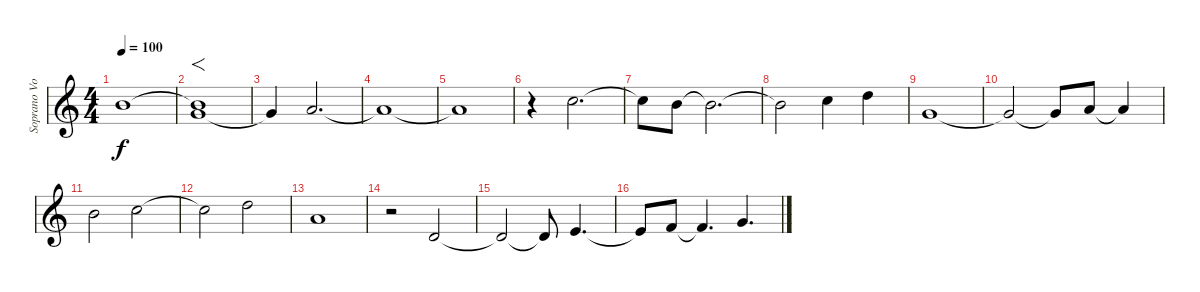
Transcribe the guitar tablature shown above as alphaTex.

\track ("Soprano Voice" "Soprano Vo") {instrument pad4choir}
\staff {score}
\tuning (E4 B3 G3 D3 A2 E2) {hide}
\ts (4 4)
\tempo 100
\clef g2
\ks c
7.1.1{dy f} |
(7.1{t} 8.2).1{f} |
8.2{t}.4 10.2.2{d} |
10.2{t}.1 |
10.2{t}.1 |
r.4 8.1.2{d} |
8.1{t}.8 7.1.8 7.1{t}.2{d} |
7.1{t}.2 8.1.4 10.1.4 |
3.1.1 |
3.1{t}.2 3.1{t}.8 5.1.8 5.1{t}.4 |
7.1.2 8.1.2 |
8.1{t}.2 10.1.2 |
5.1.1 |
r.2 3.2.2 |
3.2{t}.2 3.2{t}.8 0.1.4{d} |
0.1{t}.8 1.1.8 1.1{t}.4{d} 3.1.4{d}
